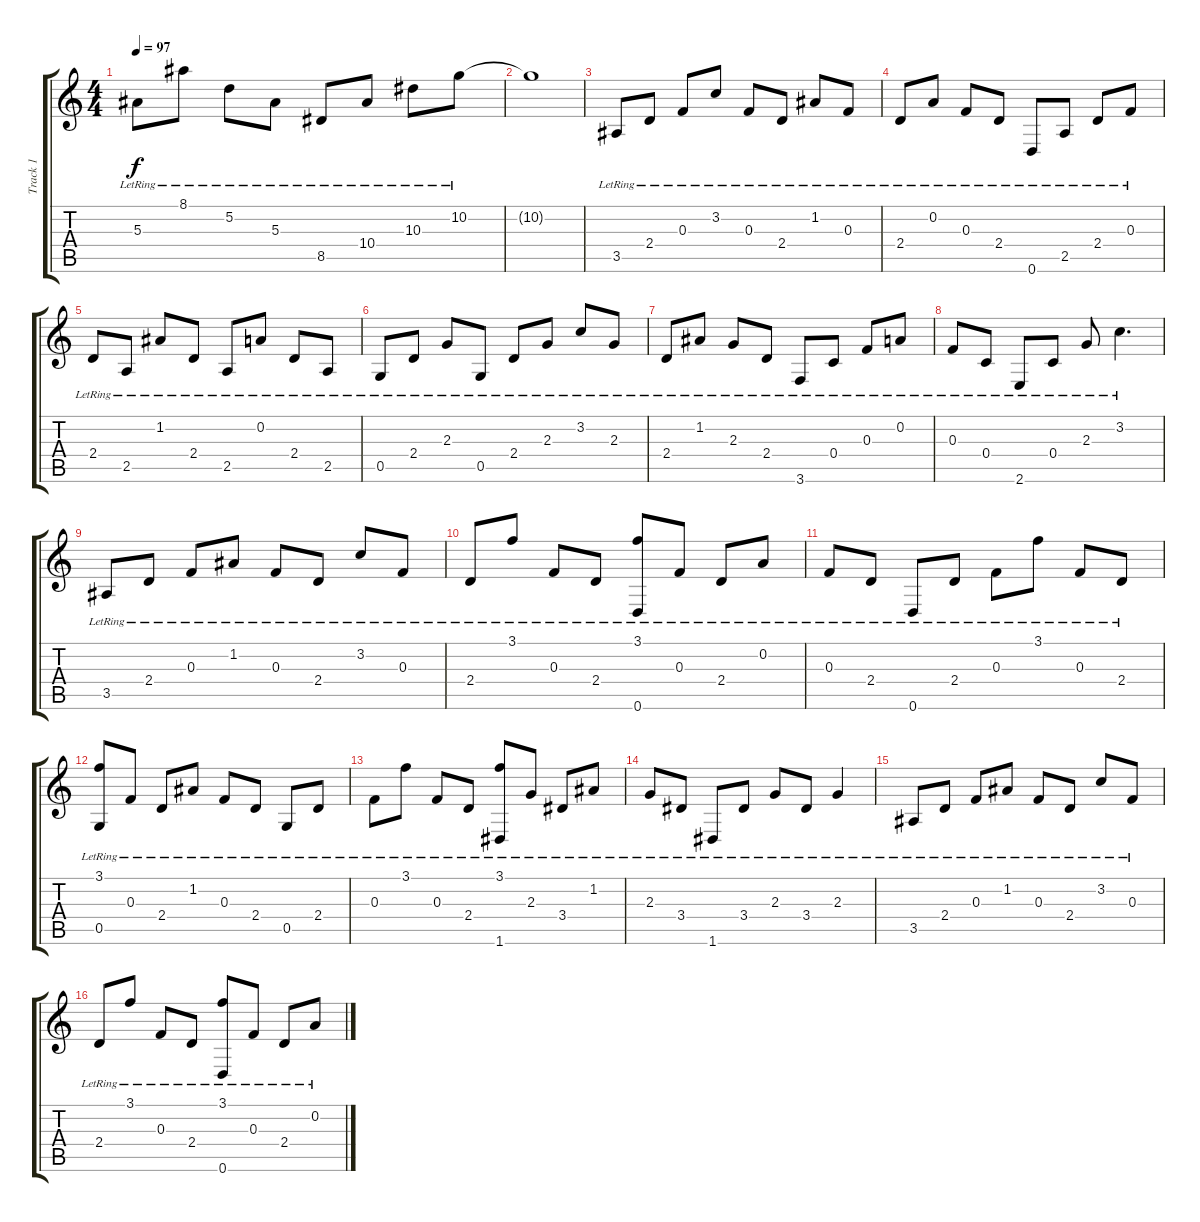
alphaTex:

\track ("Track 1" "Track 1") {instrument acousticguitarsteel}
\staff {score tabs}
\tuning (D4 A3 F3 C3 G2 D2) {hide}
\ts (4 4)
\tempo 97
\clef g2
\ks c
5.3{lr}.8{dy f} 8.1{lr}.8 5.2{lr}.8 5.3{lr}.8 8.5{lr}.8 10.4{lr}.8 10.3{lr}.8 10.2{lr}.8 |
10.2{t}.1 |
3.5{lr}.8 2.4{lr}.8 0.3{lr}.8 3.2{lr}.8 0.3{lr}.8 2.4{lr}.8 1.2{lr}.8 0.3{lr}.8 |
2.4{lr}.8 0.2{lr}.8 0.3{lr}.8 2.4{lr}.8 0.6{lr}.8 2.5{lr}.8 2.4{lr}.8 0.3{lr}.8 |
2.4{lr}.8 2.5{lr}.8 1.2{lr}.8 2.4{lr}.8 2.5{lr}.8 0.2{lr}.8 2.4{lr}.8 2.5{lr}.8 |
0.5{lr}.8 2.4{lr}.8 2.3{lr}.8 0.5{lr}.8 2.4{lr}.8 2.3{lr}.8 3.2{lr}.8 2.3{lr}.8 |
2.4{lr}.8 1.2{lr}.8 2.3{lr}.8 2.4{lr}.8 3.6{lr}.8 0.4{lr}.8 0.3{lr}.8 0.2{lr}.8 |
0.3{lr}.8 0.4{lr}.8 2.6{lr}.8 0.4{lr}.8 2.3{lr}.8 3.2{lr}.4{d} |
3.5{lr}.8 2.4{lr}.8 0.3{lr}.8 1.2{lr}.8 0.3{lr}.8 2.4{lr}.8 3.2{lr}.8 0.3{lr}.8 |
2.4{lr}.8 3.1{lr}.8 0.3{lr}.8 2.4{lr}.8 (3.1{lr} 0.6{lr}).8 0.3{lr}.8 2.4{lr}.8 0.2{lr}.8 |
0.3{lr}.8 2.4{lr}.8 0.6{lr}.8 2.4{lr}.8 0.3{lr}.8 3.1{lr}.8 0.3{lr}.8 2.4{lr}.8 |
(3.1{lr} 0.5{lr}).8 0.3{lr}.8 2.4{lr}.8 1.2{lr}.8 0.3{lr}.8 2.4{lr}.8 0.5{lr}.8 2.4{lr}.8 |
0.3{lr}.8 3.1{lr}.8 0.3{lr}.8 2.4{lr}.8 (3.1{lr} 1.6{lr}).8 2.3{lr}.8 3.4{lr}.8 1.2{lr}.8 |
2.3{lr}.8 3.4{lr}.8 1.6{lr}.8 3.4{lr}.8 2.3{lr}.8 3.4{lr}.8 2.3{lr}.4 |
3.5{lr}.8 2.4{lr}.8 0.3{lr}.8 1.2{lr}.8 0.3{lr}.8 2.4{lr}.8 3.2{lr}.8 0.3{lr}.8 |
2.4{lr}.8 3.1{lr}.8 0.3{lr}.8 2.4{lr}.8 (3.1{lr} 0.6{lr}).8 0.3{lr}.8 2.4{lr}.8 0.2{lr}.8
